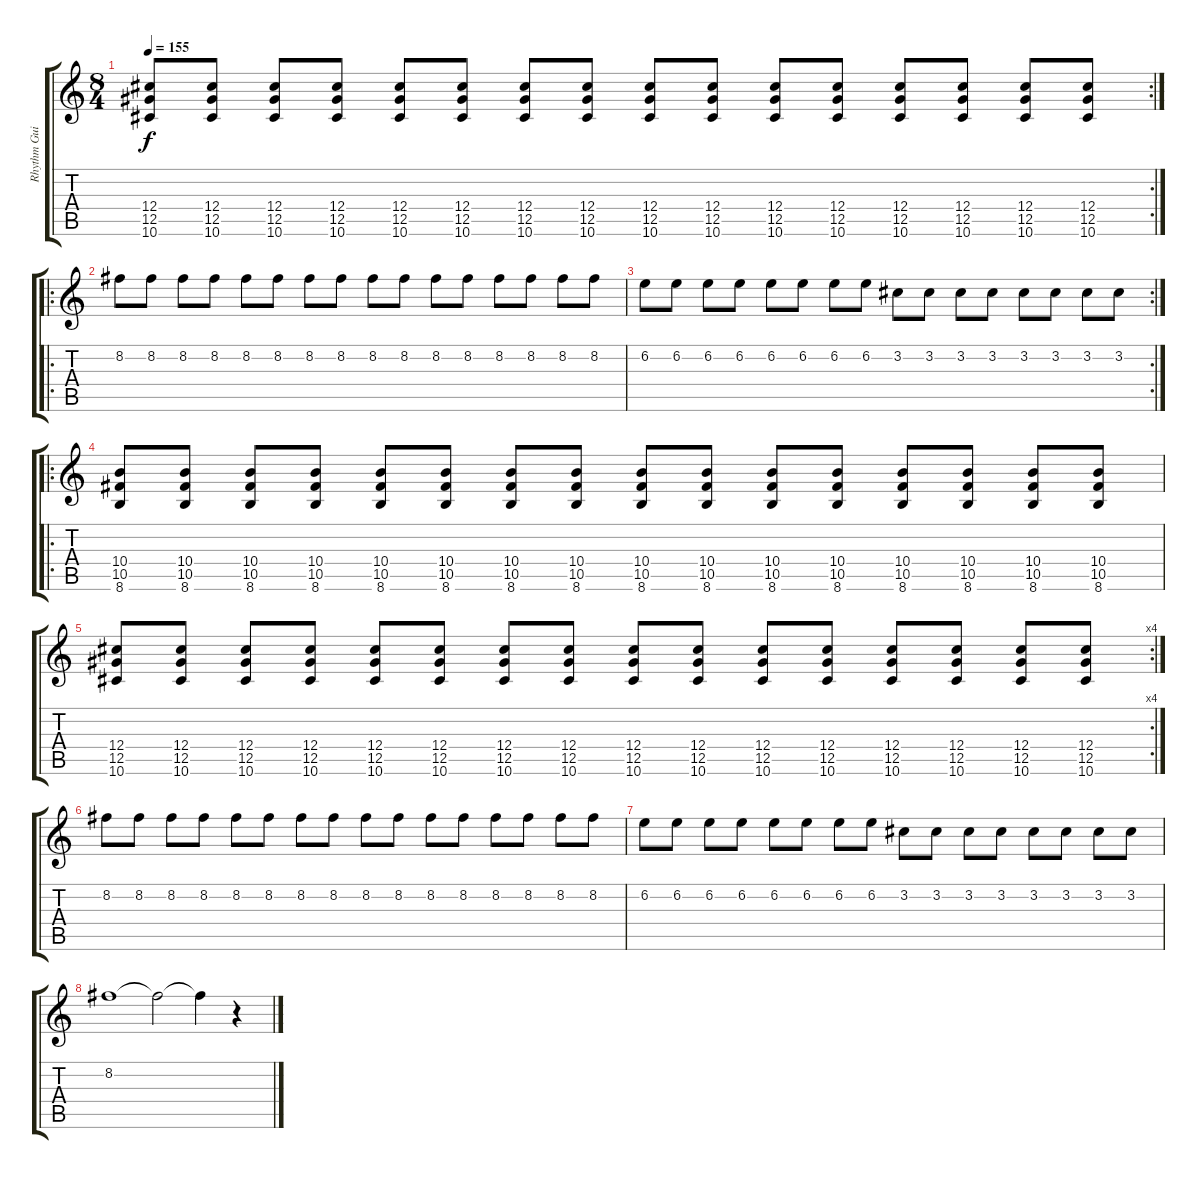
\track ("Rhythm Guitar" "Rhythm Gui") {instrument overdrivenguitar}
\staff {score tabs}
\tuning (Eb4 Bb3 Gb3 Db3 Ab2 Eb2) {hide}
\rc 2
\ts (8 4)
\tempo 155
\clef g2
\ks c
(12.4 12.5 10.6).8{dy f} (12.4 12.5 10.6).8 (12.4 12.5 10.6).8 (12.4 12.5 10.6).8 (12.4 12.5 10.6).8 (12.4 12.5 10.6).8 (12.4 12.5 10.6).8 (12.4 12.5 10.6).8 (12.4 12.5 10.6).8 (12.4 12.5 10.6).8 (12.4 12.5 10.6).8 (12.4 12.5 10.6).8 (12.4 12.5 10.6).8 (12.4 12.5 10.6).8 (12.4 12.5 10.6).8 (12.4 12.5 10.6).8 |
\ro
8.2.8 8.2.8 8.2.8 8.2.8 8.2.8 8.2.8 8.2.8 8.2.8 8.2.8 8.2.8 8.2.8 8.2.8 8.2.8 8.2.8 8.2.8 8.2.8 |
\rc 2
6.2.8 6.2.8 6.2.8 6.2.8 6.2.8 6.2.8 6.2.8 6.2.8 3.2.8 3.2.8 3.2.8 3.2.8 3.2.8 3.2.8 3.2.8 3.2.8 |
\ro
(10.4 10.5 8.6).8 (10.4 10.5 8.6).8 (10.4 10.5 8.6).8 (10.4 10.5 8.6).8 (10.4 10.5 8.6).8 (10.4 10.5 8.6).8 (10.4 10.5 8.6).8 (10.4 10.5 8.6).8 (10.4 10.5 8.6).8 (10.4 10.5 8.6).8 (10.4 10.5 8.6).8 (10.4 10.5 8.6).8 (10.4 10.5 8.6).8 (10.4 10.5 8.6).8 (10.4 10.5 8.6).8 (10.4 10.5 8.6).8 |
\rc 4
(12.4 12.5 10.6).8 (12.4 12.5 10.6).8 (12.4 12.5 10.6).8 (12.4 12.5 10.6).8 (12.4 12.5 10.6).8 (12.4 12.5 10.6).8 (12.4 12.5 10.6).8 (12.4 12.5 10.6).8 (12.4 12.5 10.6).8 (12.4 12.5 10.6).8 (12.4 12.5 10.6).8 (12.4 12.5 10.6).8 (12.4 12.5 10.6).8 (12.4 12.5 10.6).8 (12.4 12.5 10.6).8 (12.4 12.5 10.6).8 |
8.2.8 8.2.8 8.2.8 8.2.8 8.2.8 8.2.8 8.2.8 8.2.8 8.2.8 8.2.8 8.2.8 8.2.8 8.2.8 8.2.8 8.2.8 8.2.8 |
6.2.8 6.2.8 6.2.8 6.2.8 6.2.8 6.2.8 6.2.8 6.2.8 3.2.8 3.2.8 3.2.8 3.2.8 3.2.8 3.2.8 3.2.8 3.2.8 |
8.2.1 8.2{t}.2 8.2{t}.4 r.4
